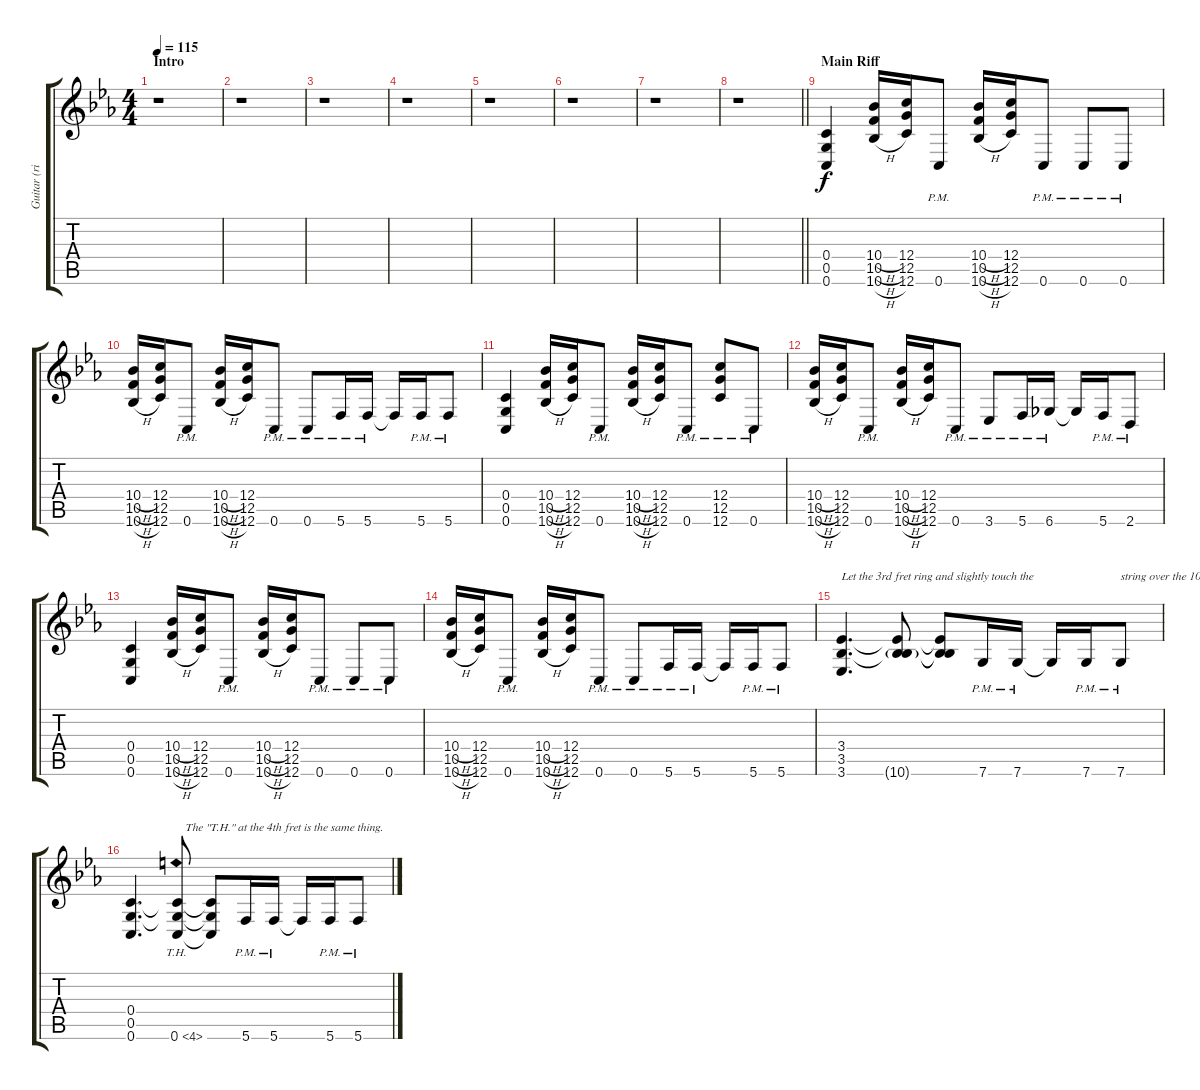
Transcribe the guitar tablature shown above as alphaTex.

\track ("Guitar (right)" "Guitar (ri") {instrument overdrivenguitar}
\staff {score tabs}
\tuning (D4 A3 F3 C3 G2 C2) {hide}
\ts (4 4)
\section ("" "Intro")
\tempo 115
\clef g2
\ks cminor
r.1{dy f instrument overdrivenguitar} |
r.1 |
r.1 |
r.1 |
r.1 |
r.1 |
r.1 |
\barLineRight lightlight
r.1 |
\section ("" "Main Riff")
(0.4 0.5 0.6).4 (10.4{h} 10.5{h} 10.6{h}).16 (12.4 12.5 12.6).16 0.6{pm}.8 (10.4{h} 10.5{h} 10.6{h}).16 (12.4 12.5 12.6).16 0.6{pm}.8 0.6{pm}.8 0.6{pm}.8 |
(10.4{h} 10.5{h} 10.6{h}).16 (12.4 12.5 12.6).16 0.6{pm}.8 (10.4{h} 10.5{h} 10.6{h}).16 (12.4 12.5 12.6).16 0.6{pm}.8 0.6{pm}.8 5.6{pm}.16 5.6{pm}.16 5.6{t}.16 5.6{pm}.16 5.6{pm}.8 |
(0.4 0.5 0.6).4 (10.4{h} 10.5{h} 10.6{h}).16 (12.4 12.5 12.6).16 0.6{pm}.8 (10.4{h} 10.5{h} 10.6{h}).16 (12.4 12.5 12.6).16 0.6{pm}.8 (12.4{pm} 12.5{pm} 12.6{pm}).8 0.6{pm}.8 |
(10.4{h} 10.5{h} 10.6{h}).16 (12.4 12.5 12.6).16 0.6{pm}.8 (10.4{h} 10.5{h} 10.6{h}).16 (12.4 12.5 12.6).16 0.6{pm}.8 3.6{pm}.8 5.6{pm}.16 6.6{pm}.16 6.6{t}.16 5.6{pm}.16 2.6{pm}.8 |
(0.4 0.5 0.6).4 (10.4{h} 10.5{h} 10.6{h}).16 (12.4 12.5 12.6).16 0.6{pm}.8 (10.4{h} 10.5{h} 10.6{h}).16 (12.4 12.5 12.6).16 0.6{pm}.8 0.6{pm}.8 0.6{pm}.8 |
(10.4{h} 10.5{h} 10.6{h}).16 (12.4 12.5 12.6).16 0.6{pm}.8 (10.4{h} 10.5{h} 10.6{h}).16 (12.4 12.5 12.6).16 0.6{pm}.8 0.6{pm}.8 5.6{pm}.16 5.6{pm}.16 5.6{t}.16 5.6{pm}.16 5.6{pm}.8 |
(3.4 3.5 3.6).4{d txt "Let the 3rd fret ring and slightly touch the"} (3.4{t} 3.5{t} 10.6{g}).8 (3.4{t} 3.5{t} 10.6{t}).8 7.6{pm}.16 7.6{pm}.16 7.6{t}.16 7.6{pm}.16 7.6{pm}.8{txt "string over the 10th fret."} |
(0.4 0.5 0.6).4{d} (0.4{t} 0.5{t} 0.6{th 4}).8{txt "   The \"T.H.\" at the 4th fret is the same thing."} (0.4{t} 0.5{t} 0.6{t}).8 5.6{pm}.16 5.6{pm}.16 5.6{t}.16 5.6{pm}.16 5.6{pm}.8
